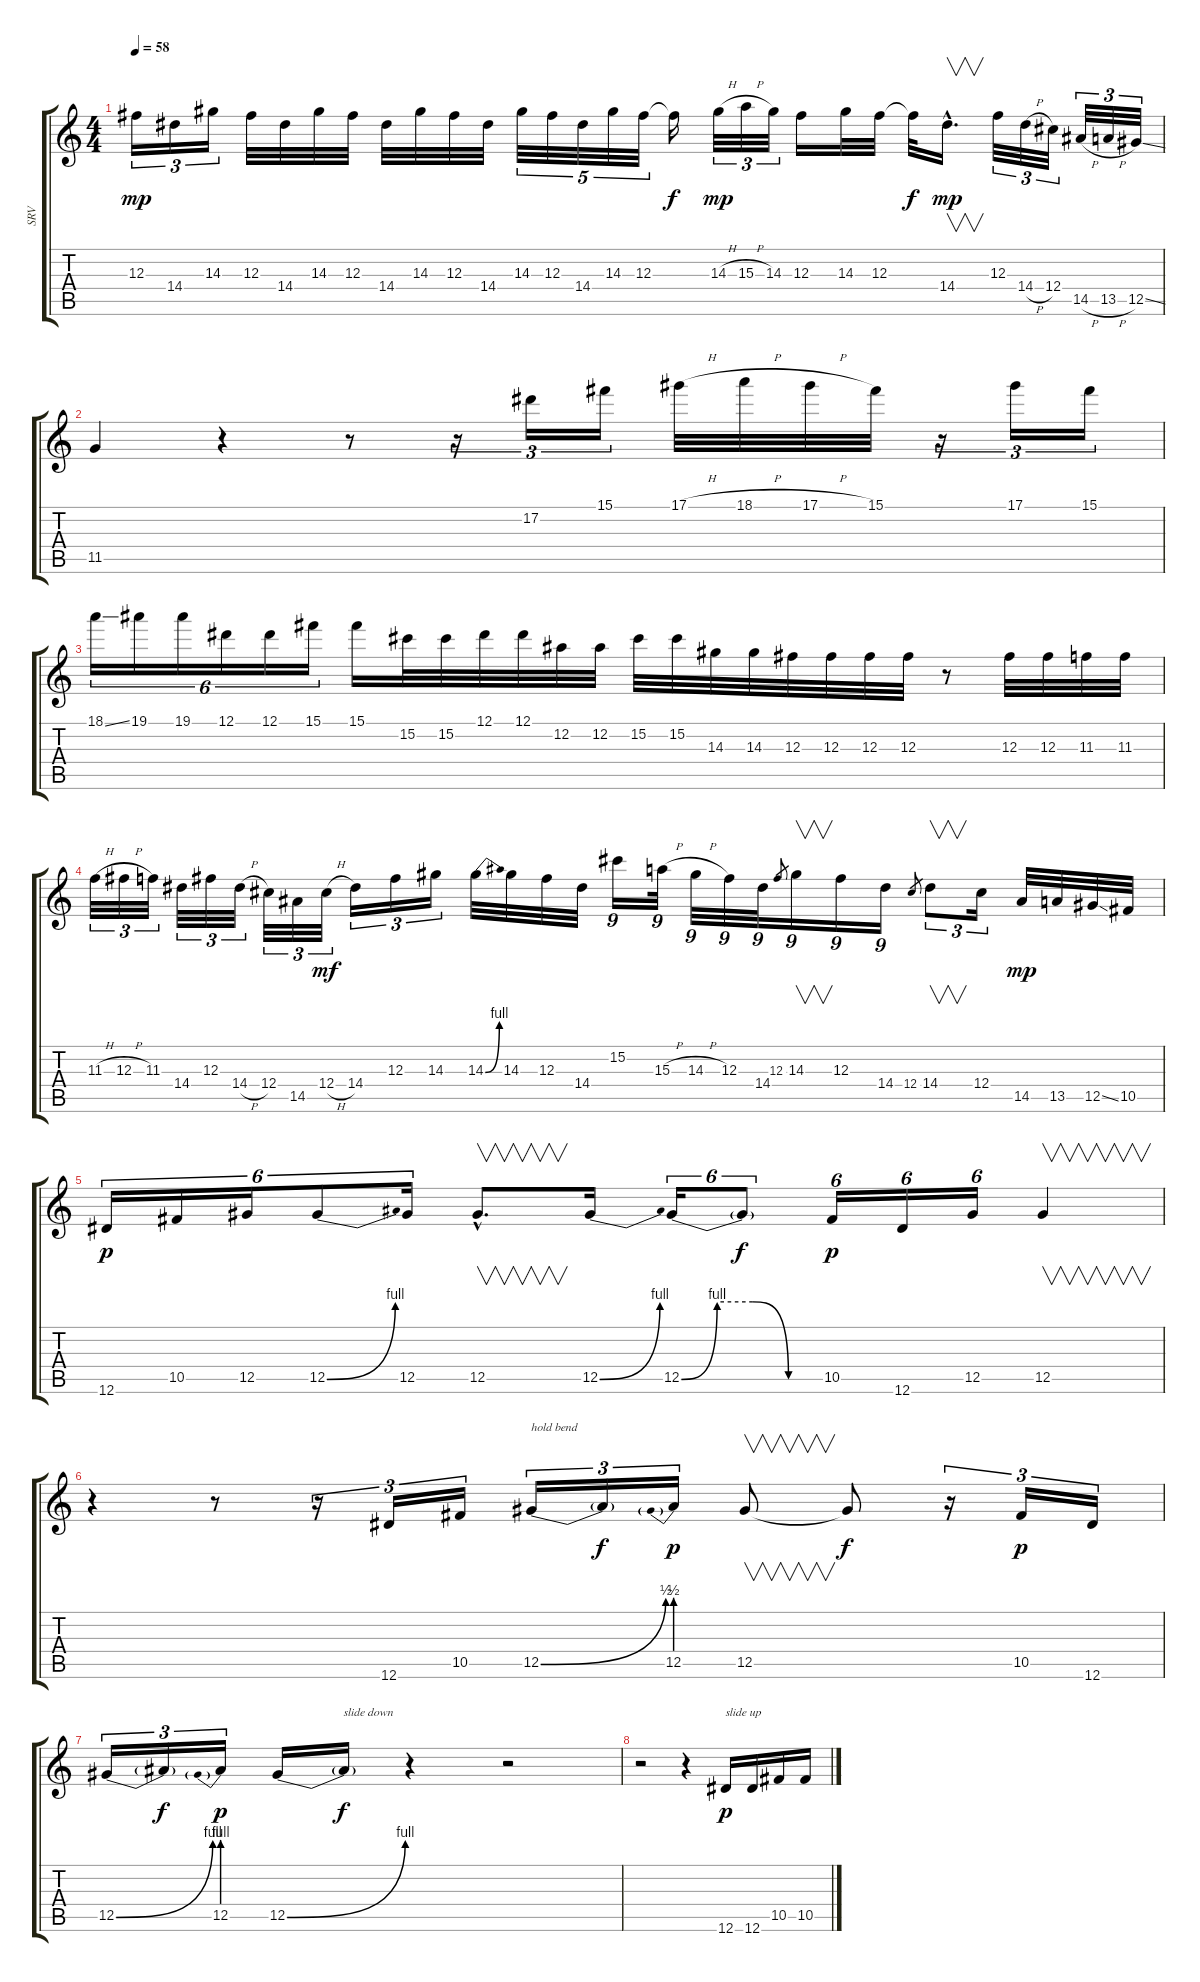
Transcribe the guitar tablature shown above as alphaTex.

\track ("SRV" "SRV") {instrument electricbassfinger}
\staff {score tabs}
\tuning (Eb4 Bb3 Gb3 Db3 Ab2 Eb2) {hide}
\ts (4 4)
\tempo 58
\clef g2
\ks c
12.3.16{tu (3 2) dy mp} 14.4.16{tu (3 2)} 14.3.16{tu (3 2)} 12.3.32 14.4.32 14.3.32 12.3.32 14.4.32 14.3.32 12.3.32 14.4.32 14.3.32{tu (5 4)} 12.3.32{tu (5 4)} 14.4.32{tu (5 4)} 14.3.32{tu (5 4)} 12.3.32{tu (5 4)} 12.3{t}.16{dy f} 14.3{h}.32{tu (3 2) dy mp} 15.3{h}.32{tu (3 2)} 14.3.32{tu (3 2)} 12.3.16 14.3.32 12.3.32 12.3{t}.32{dy f} 14.4{hac}.16{v d dy mp} 12.3.32{tu (3 2)} 14.4{h}.32{tu (3 2)} 12.4.32{tu (3 2)} 14.5{h}.32{tu (3 2)} 13.5{h}.32{tu (3 2)} 12.5{ss}.32{tu (3 2)} |
11.5.4 r.4 r.8 r.16{tu (3 2)} 17.2.16{tu (3 2)} 15.1.16{tu (3 2)} 17.1{h}.32 18.1{h}.32 17.1{h}.32 15.1.32 r.16{tu (3 2)} 17.1.16{tu (3 2)} 15.1.16{tu (3 2)} |
18.1{ss}.16{tu (6 4)} 19.1.16{tu (6 4)} 19.1.16{tu (6 4)} 12.1.16{tu (6 4)} 12.1.16{tu (6 4)} 15.1.16{tu (6 4)} 15.1.16 15.2.32 15.2.32 12.1.32 12.1.32 12.2.32 12.2.32 15.2.32 15.2.32 14.3.32 14.3.32 12.3.32 12.3.32 12.3.32 12.3.32 r.8 12.3.32 12.3.32 11.3.32 11.3.32 |
11.3{h}.32{tu (3 2)} 12.3{h}.32{tu (3 2)} 11.3.32{tu (3 2)} 14.4.32{tu (3 2)} 12.3.32{tu (3 2)} 14.4{h}.32{tu (3 2)} 12.4.32{tu (3 2)} 14.5.32{tu (3 2)} 12.4{h}.32{tu (3 2) dy mf} 14.4.16{tu (3 2)} 12.3.16{tu (3 2)} 14.3.16{tu (3 2)} 14.3{be (bend 0 0 60 4)}.32 14.3.32 12.3.32 14.4.32 15.2.16{tu (9 8)} 15.3{h}.32{tu (9 8)} 14.3{h}.32{tu (9 8)} 12.3.32{tu (9 8)} 14.4.32{tu (9 8)} 12.3.8{gr} 14.3.16{v tu (9 8)} 12.3.16{tu (9 8)} 14.4.16{tu (9 8)} 12.4.8{gr} 14.4.8{v tu (3 2)} 12.4.16{tu (3 2)} 14.5.32{dy mp} 13.5.32 12.5{ss}.32 10.5.32 |
12.6.16{tu (6 4) dy p} 10.5.16{tu (6 4)} 12.5.16{tu (6 4)} 12.5{be (bend 0 0 60 4)}.8{tu (6 4)} 12.5.16{tu (6 4)} 12.5{hac}.8{v d} 12.5{be (bend 0 0 60 4)}.16 12.5{be (custom 0 0 15 4 30 4 45 0 60 0)}.16{tu (6 4)} 12.5{t}.8{tu (6 4) dy f} 10.5.16{tu (6 4) dy p} 12.6.16{tu (6 4)} 12.5.16{tu (6 4)} 12.5.4{v} |
r.4 r.8 r.16{tu (3 2)} 12.6.16{tu (3 2)} 10.5.16{tu (3 2)} 12.5{be (bend 0 0 60 2)}.16{tu (3 2) txt "hold bend"} 12.5{t}.16{tu (3 2) dy f} 12.5{be (prebend 0 2 60 2)}.16{tu (3 2) dy p} 12.5.8{v} 12.5{t}.8{dy f} r.16{tu (3 2)} 10.5.16{tu (3 2) dy p} 12.6.16{tu (3 2)} |
12.5{be (bend 0 0 60 4)}.16{tu (3 2)} 12.5{t}.16{tu (3 2) dy f} 12.5{be (prebend 0 4 60 4)}.16{tu (3 2) dy p} 12.5{be (bend 0 0 60 4)}.16 12.5{t}.16{txt "slide down" dy f} r.4 r.2 |
r.2 r.4 12.6.16{txt "slide up" dy p} 12.6.16 10.5.16 10.5.16
